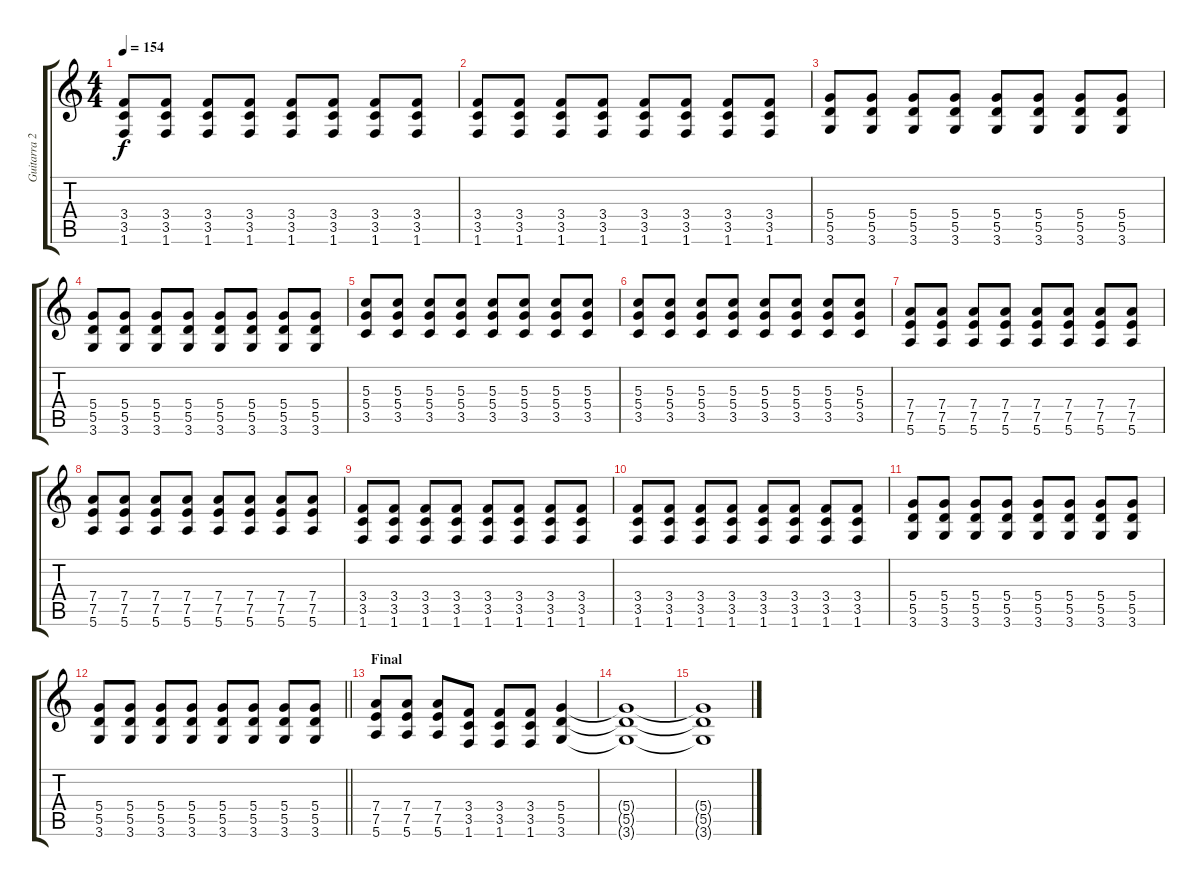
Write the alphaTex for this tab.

\track ("Guitarra 2" "Guitarra 2") {instrument overdrivenguitar}
\staff {score tabs}
\tuning (E4 B3 G3 D3 A2 E2) {hide}
\ts (4 4)
\tempo 154
\clef g2
\ks c
(3.4 3.5 1.6).8{dy f} (3.4 3.5 1.6).8 (3.4 3.5 1.6).8 (3.4 3.5 1.6).8 (3.4 3.5 1.6).8 (3.4 3.5 1.6).8 (3.4 3.5 1.6).8 (3.4 3.5 1.6).8 |
(3.4 3.5 1.6).8 (3.4 3.5 1.6).8 (3.4 3.5 1.6).8 (3.4 3.5 1.6).8 (3.4 3.5 1.6).8 (3.4 3.5 1.6).8 (3.4 3.5 1.6).8 (3.4 3.5 1.6).8 |
(5.4 5.5 3.6).8 (5.4 5.5 3.6).8 (5.4 5.5 3.6).8 (5.4 5.5 3.6).8 (5.4 5.5 3.6).8 (5.4 5.5 3.6).8 (5.4 5.5 3.6).8 (5.4 5.5 3.6).8 |
(5.4 5.5 3.6).8 (5.4 5.5 3.6).8 (5.4 5.5 3.6).8 (5.4 5.5 3.6).8 (5.4 5.5 3.6).8 (5.4 5.5 3.6).8 (5.4 5.5 3.6).8 (5.4 5.5 3.6).8 |
(5.3 5.4 3.5).8 (5.3 5.4 3.5).8 (5.3 5.4 3.5).8 (5.3 5.4 3.5).8 (5.3 5.4 3.5).8 (5.3 5.4 3.5).8 (5.3 5.4 3.5).8 (5.3 5.4 3.5).8 |
(5.3 5.4 3.5).8 (5.3 5.4 3.5).8 (5.3 5.4 3.5).8 (5.3 5.4 3.5).8 (5.3 5.4 3.5).8 (5.3 5.4 3.5).8 (5.3 5.4 3.5).8 (5.3 5.4 3.5).8 |
(7.4 7.5 5.6).8 (7.4 7.5 5.6).8 (7.4 7.5 5.6).8 (7.4 7.5 5.6).8 (7.4 7.5 5.6).8 (7.4 7.5 5.6).8 (7.4 7.5 5.6).8 (7.4 7.5 5.6).8 |
(7.4 7.5 5.6).8 (7.4 7.5 5.6).8 (7.4 7.5 5.6).8 (7.4 7.5 5.6).8 (7.4 7.5 5.6).8 (7.4 7.5 5.6).8 (7.4 7.5 5.6).8 (7.4 7.5 5.6).8 |
(3.4 3.5 1.6).8 (3.4 3.5 1.6).8 (3.4 3.5 1.6).8 (3.4 3.5 1.6).8 (3.4 3.5 1.6).8 (3.4 3.5 1.6).8 (3.4 3.5 1.6).8 (3.4 3.5 1.6).8 |
(3.4 3.5 1.6).8 (3.4 3.5 1.6).8 (3.4 3.5 1.6).8 (3.4 3.5 1.6).8 (3.4 3.5 1.6).8 (3.4 3.5 1.6).8 (3.4 3.5 1.6).8 (3.4 3.5 1.6).8 |
(5.4 5.5 3.6).8 (5.4 5.5 3.6).8 (5.4 5.5 3.6).8 (5.4 5.5 3.6).8 (5.4 5.5 3.6).8 (5.4 5.5 3.6).8 (5.4 5.5 3.6).8 (5.4 5.5 3.6).8 |
\barLineRight lightlight
(5.4 5.5 3.6).8 (5.4 5.5 3.6).8 (5.4 5.5 3.6).8 (5.4 5.5 3.6).8 (5.4 5.5 3.6).8 (5.4 5.5 3.6).8 (5.4 5.5 3.6).8 (5.4 5.5 3.6).8 |
\section ("" "Final")
(7.4 7.5 5.6).8 (7.4 7.5 5.6).8 (7.4 7.5 5.6).8 (3.4 3.5 1.6).8 (3.4 3.5 1.6).8 (3.4 3.5 1.6).8 (5.4 5.5 3.6).4 |
(5.4{t} 5.5{t} 3.6{t}).1 |
(5.4{t} 5.5{t} 3.6{t}).1
